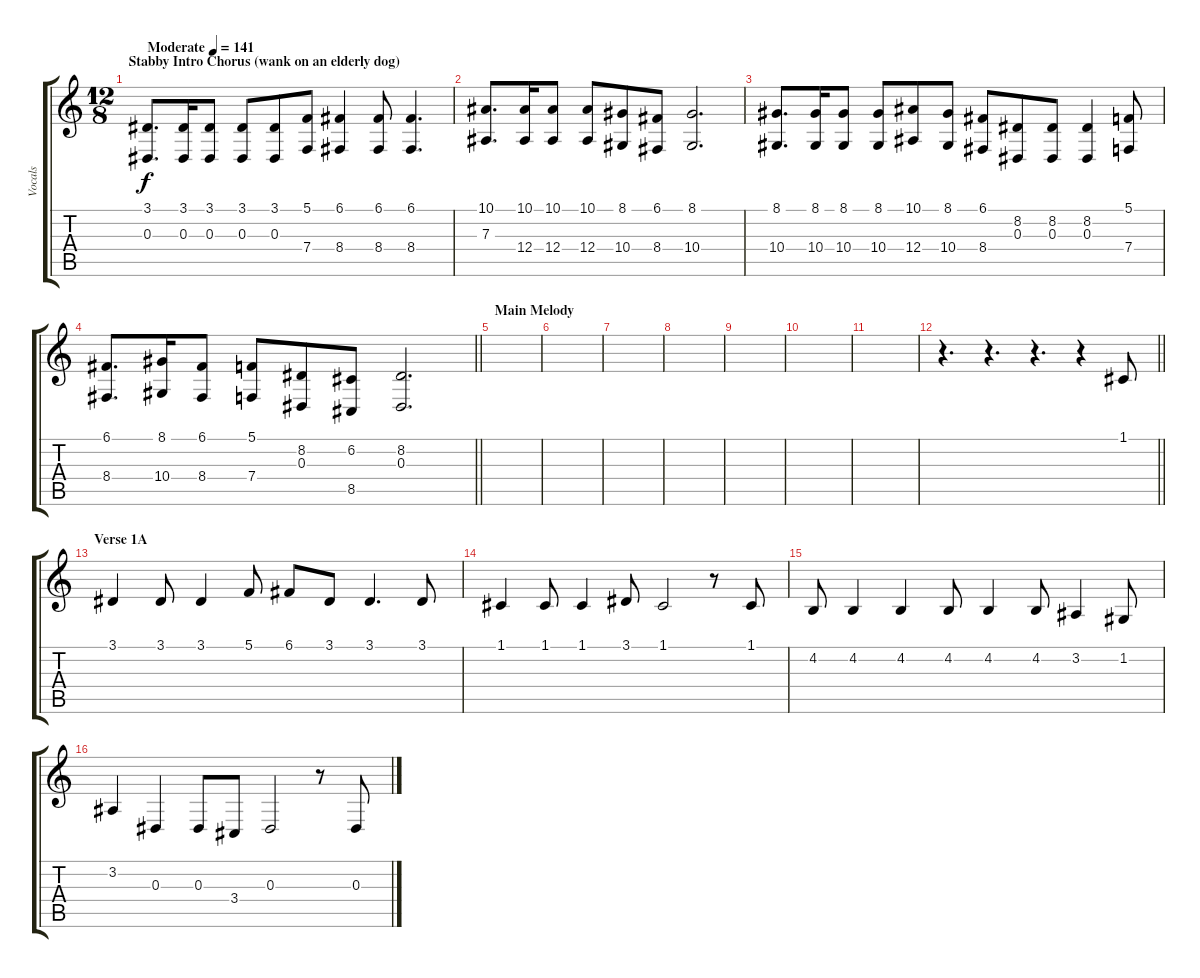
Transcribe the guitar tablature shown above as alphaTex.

\track ("Vocals" "Vocals") {instrument lead6voice}
\staff {score tabs}
\tuning (C4 G3 Eb3 Bb2 F2 C2) {hide}
\ts (12 8)
\section ("" "Stabby Intro Chorus (wank on an elderly dog)")
\tempo (141 "Moderate")
\clef g2
\ks c
(3.1 0.3).8{d dy f instrument lead6voice} (3.1 0.3).16 (3.1 0.3).8 (3.1 0.3).8 (3.1 0.3).8 (5.1 7.4).8 (6.1 8.4).4 (6.1 8.4).8 (6.1 8.4).4{d} |
(10.1 7.3).8{d} (10.1 12.4).16 (10.1 12.4).8 (10.1 12.4).8 (8.1 10.4).8 (6.1 8.4).8 (8.1 10.4).2{d} |
(8.1 10.4).8{d} (8.1 10.4).16 (8.1 10.4).8 (8.1 10.4).8 (10.1 12.4).8 (8.1 10.4).8 (6.1 8.4).8 (8.2 0.3).8 (8.2 0.3).8 (8.2 0.3).4 (5.1 7.4).8 |
\barLineRight lightlight
(6.1 8.4).8{d} (8.1 10.4).16 (6.1 8.4).8 (5.1 7.4).8 (8.2 0.3).8 (6.2 8.5).8 (8.2 0.3).2{d} |
\section ("" "Main Melody")
|
|
|
|
|
|
|
\barLineRight lightlight
r.4{d} r.4{d} r.4{d} r.4 1.1.8 |
\section ("" "Verse 1A")
3.1.4 3.1.8 3.1.4 5.1.8 6.1.8 3.1.8 3.1.4{d} 3.1.8 |
1.1.4 1.1.8 1.1.4 3.1.8 1.1.2 r.8 1.1.8 |
4.2.8 4.2.4 4.2.4 4.2.8 4.2.4 4.2.8 3.2.4 1.2.8 |
3.2.4 0.3.4 0.3.8 3.4.8 0.3.2 r.8 0.3.8
